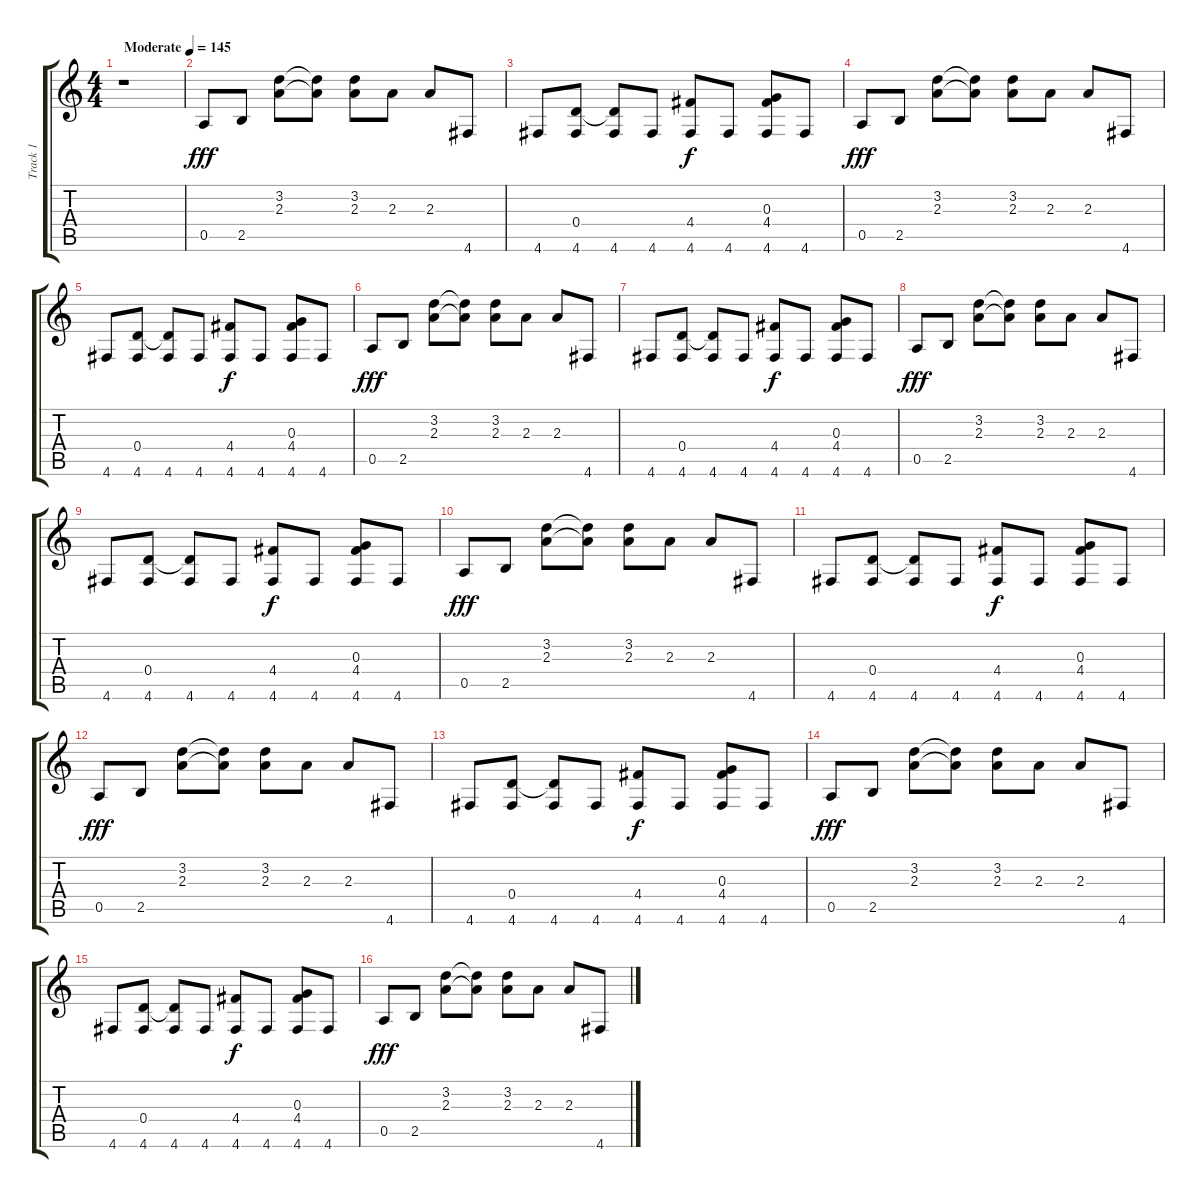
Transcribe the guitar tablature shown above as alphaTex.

\track ("Track 1" "Track 1") {instrument acousticguitarsteel}
\staff {score tabs}
\tuning (E4 B3 G3 D3 A2 D2) {hide}
\ts (4 4)
\tempo (145 "Moderate")
\clef g2
\ks c
r.1{dy fff instrument acousticguitarsteel} |
0.5.8 2.5.8 (3.2 2.3).8 (3.2{t} 2.3{t}).8 (3.2 2.3).8 2.3.8 2.3.8 4.6.8 |
4.6.8 (0.4 4.6).8 (0.4{t} 4.6).8 4.6.8 (4.4 4.6).8{dy f} 4.6.8 (0.3 4.4 4.6).8 4.6.8 |
0.5.8{dy fff} 2.5.8 (3.2 2.3).8 (3.2{t} 2.3{t}).8 (3.2 2.3).8 2.3.8 2.3.8 4.6.8 |
4.6.8 (0.4 4.6).8 (0.4{t} 4.6).8 4.6.8 (4.4 4.6).8{dy f} 4.6.8 (0.3 4.4 4.6).8 4.6.8 |
0.5.8{dy fff} 2.5.8 (3.2 2.3).8 (3.2{t} 2.3{t}).8 (3.2 2.3).8 2.3.8 2.3.8 4.6.8 |
4.6.8 (0.4 4.6).8 (0.4{t} 4.6).8 4.6.8 (4.4 4.6).8{dy f} 4.6.8 (0.3 4.4 4.6).8 4.6.8 |
0.5.8{dy fff} 2.5.8 (3.2 2.3).8 (3.2{t} 2.3{t}).8 (3.2 2.3).8 2.3.8 2.3.8 4.6.8 |
4.6.8 (0.4 4.6).8 (0.4{t} 4.6).8 4.6.8 (4.4 4.6).8{dy f} 4.6.8 (0.3 4.4 4.6).8 4.6.8 |
0.5.8{dy fff} 2.5.8 (3.2 2.3).8 (3.2{t} 2.3{t}).8 (3.2 2.3).8 2.3.8 2.3.8 4.6.8 |
4.6.8 (0.4 4.6).8 (0.4{t} 4.6).8 4.6.8 (4.4 4.6).8{dy f} 4.6.8 (0.3 4.4 4.6).8 4.6.8 |
0.5.8{dy fff} 2.5.8 (3.2 2.3).8 (3.2{t} 2.3{t}).8 (3.2 2.3).8 2.3.8 2.3.8 4.6.8 |
4.6.8 (0.4 4.6).8 (0.4{t} 4.6).8 4.6.8 (4.4 4.6).8{dy f} 4.6.8 (0.3 4.4 4.6).8 4.6.8 |
0.5.8{dy fff} 2.5.8 (3.2 2.3).8 (3.2{t} 2.3{t}).8 (3.2 2.3).8 2.3.8 2.3.8 4.6.8 |
4.6.8 (0.4 4.6).8 (0.4{t} 4.6).8 4.6.8 (4.4 4.6).8{dy f} 4.6.8 (0.3 4.4 4.6).8 4.6.8 |
0.5.8{dy fff} 2.5.8 (3.2 2.3).8 (3.2{t} 2.3{t}).8 (3.2 2.3).8 2.3.8 2.3.8 4.6.8
